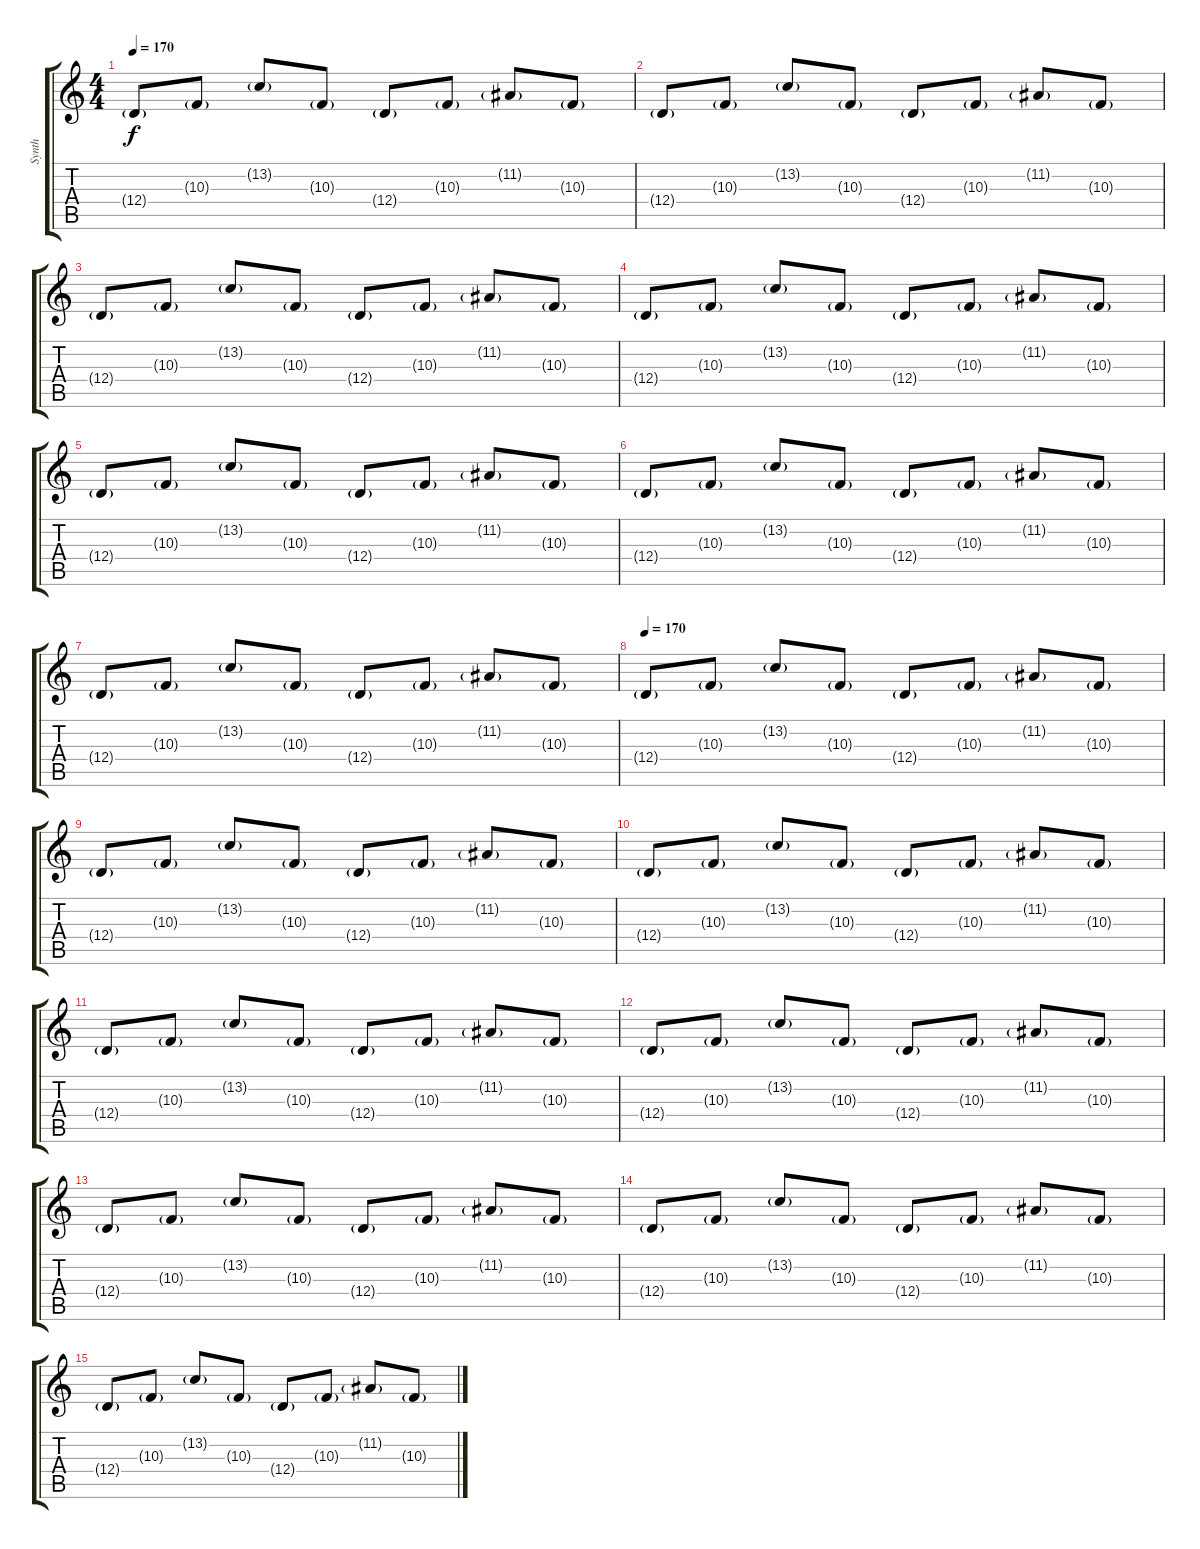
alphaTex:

\track ("Synth" "Synth") {instrument stringensemble1}
\staff {score tabs}
\tuning (E4 B3 G3 D3 A2 D2) {hide}
\ts (4 4)
\tempo 170
\clef g2
\ks c
12.4{g}.8{dy f} 10.3{g}.8 13.2{g}.8 10.3{g}.8 12.4{g}.8 10.3{g}.8 11.2{g}.8 10.3{g}.8 |
12.4{g}.8 10.3{g}.8 13.2{g}.8 10.3{g}.8 12.4{g}.8 10.3{g}.8 11.2{g}.8 10.3{g}.8 |
12.4{g}.8 10.3{g}.8 13.2{g}.8 10.3{g}.8 12.4{g}.8 10.3{g}.8 11.2{g}.8 10.3{g}.8 |
12.4{g}.8 10.3{g}.8 13.2{g}.8 10.3{g}.8 12.4{g}.8 10.3{g}.8 11.2{g}.8 10.3{g}.8 |
12.4{g}.8 10.3{g}.8 13.2{g}.8 10.3{g}.8 12.4{g}.8 10.3{g}.8 11.2{g}.8 10.3{g}.8 |
12.4{g}.8 10.3{g}.8 13.2{g}.8 10.3{g}.8 12.4{g}.8 10.3{g}.8 11.2{g}.8 10.3{g}.8 |
12.4{g}.8 10.3{g}.8 13.2{g}.8 10.3{g}.8 12.4{g}.8 10.3{g}.8 11.2{g}.8 10.3{g}.8 |
\tempo 170
12.4{g}.8 10.3{g}.8 13.2{g}.8 10.3{g}.8 12.4{g}.8 10.3{g}.8 11.2{g}.8 10.3{g}.8 |
12.4{g}.8 10.3{g}.8 13.2{g}.8 10.3{g}.8 12.4{g}.8 10.3{g}.8 11.2{g}.8 10.3{g}.8 |
12.4{g}.8 10.3{g}.8 13.2{g}.8 10.3{g}.8 12.4{g}.8 10.3{g}.8 11.2{g}.8 10.3{g}.8 |
12.4{g}.8 10.3{g}.8 13.2{g}.8 10.3{g}.8 12.4{g}.8 10.3{g}.8 11.2{g}.8 10.3{g}.8 |
12.4{g}.8 10.3{g}.8 13.2{g}.8 10.3{g}.8 12.4{g}.8 10.3{g}.8 11.2{g}.8 10.3{g}.8 |
12.4{g}.8 10.3{g}.8 13.2{g}.8 10.3{g}.8 12.4{g}.8 10.3{g}.8 11.2{g}.8 10.3{g}.8 |
12.4{g}.8 10.3{g}.8 13.2{g}.8 10.3{g}.8 12.4{g}.8 10.3{g}.8 11.2{g}.8 10.3{g}.8 |
12.4{g}.8 10.3{g}.8 13.2{g}.8 10.3{g}.8 12.4{g}.8 10.3{g}.8 11.2{g}.8 10.3{g}.8
